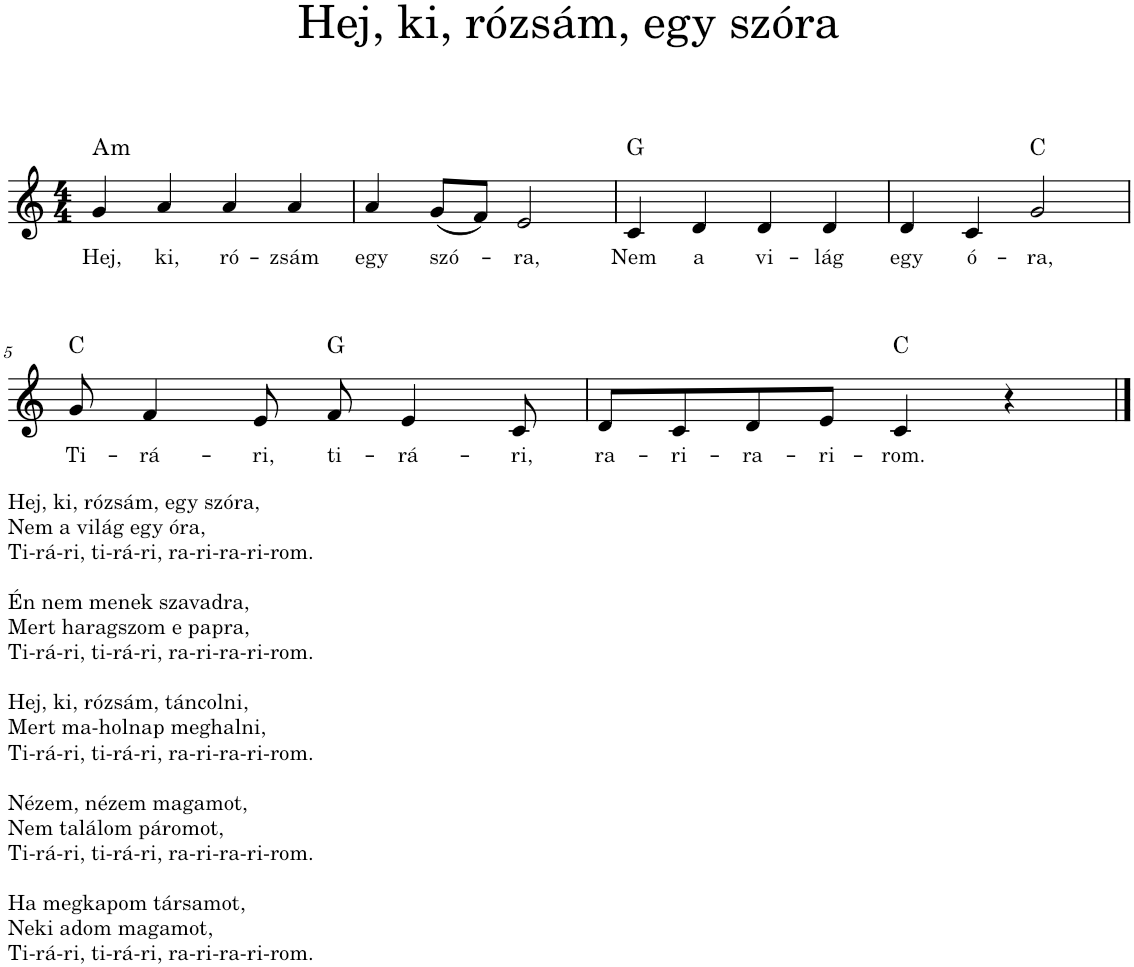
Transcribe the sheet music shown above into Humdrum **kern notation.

**kern	**text	**harte
*part1	*part1	*part1
*staff1	*staff1	*
*I"Piano	*	*
*I'Pno.	*	*
*clefG2	*	*
*k[]	*	*
*M4/4	*	*
=1	=1	=1
!	!LO:LY:b	!LO:H:kt=m
4g/	Hej,	A:min
!	!LO:LY:b	!
4a/	ki,	.
!	!LO:LY:b	!
4a/	ró-	.
!	!LO:LY:b	!
4a/	-zsám	.
=2	=2	=2
!	!LO:LY:b	!
4a/	egy	.
!	!LO:LY:b	!
(8g/L	szó-	.
8f/J)	.	.
!	!LO:LY:b	!
2e/	-ra,	.
=3	=3	=3
!	!LO:LY:b	!
4c/	Nem	G:maj
!	!LO:LY:b	!
4d/	a	.
!	!LO:LY:b	!
4d/	vi-	.
!	!LO:LY:b	!
4d/	-lág	.
=4	=4	=4
!	!LO:LY:b	!
4d/	egy	.
!	!LO:LY:b	!
4c/	ó-	.
!	!LO:LY:b	!
2g/	-ra,	C:maj
!!LO:LB:g=z
=5	=5	=5
!LO:TX:b:t=Hej, ki, rózsám, egy szóra,	!	!
!LO:TX:b:t=Nem a világ egy óra,	!	!
!LO:TX:b:t=Ti-rá-ri, ti-rá-ri, ra-ri-ra-ri-rom.	!	!
!LO:TX:b:t=Én nem menek szavadra,	!	!
!LO:TX:b:t=Mert haragszom e papra,	!	!
!LO:TX:b:t=Ti-rá-ri, ti-rá-ri, ra-ri-ra-ri-rom.	!	!
!LO:TX:b:t=Hej, ki, rózsám, táncolni,	!	!
!LO:TX:b:t=Mert ma-holnap meghalni,	!	!
!LO:TX:b:t=Ti-rá-ri, ti-rá-ri, ra-ri-ra-ri-rom.	!	!
!LO:TX:b:t=Nézem, nézem magamot,	!	!
!LO:TX:b:t=Nem találom páromot,	!	!
!LO:TX:b:t=Ti-rá-ri, ti-rá-ri, ra-ri-ra-ri-rom.	!	!
!LO:TX:b:t=Ha megkapom társamot,	!	!
!LO:TX:b:t=Neki adom magamot,	!	!
!LO:TX:b:t=Ti-rá-ri, ti-rá-ri, ra-ri-ra-ri-rom.	!	!
!	!LO:LY:b	!
8g/	Ti-	C:maj
!	!LO:LY:b	!
4f/	-rá-	.
!	!LO:LY:b	!
8e/	-ri,	.
!	!LO:LY:b	!
8f/	ti-	G:maj
!	!LO:LY:b	!
4e/	-rá-	.
!	!LO:LY:b	!
8c/	-ri,	.
=6	=6	=6
!	!LO:LY:b	!
8d/L	ra-	.
!	!LO:LY:b	!
8c/	-ri-	.
!	!LO:LY:b	!
8d/	-ra-	.
!	!LO:LY:b	!
8e/J	-ri-	.
!	!LO:LY:b	!
4c/	-rom.	C:maj
4r	.	.
==	==	==
*-	*-	*-
